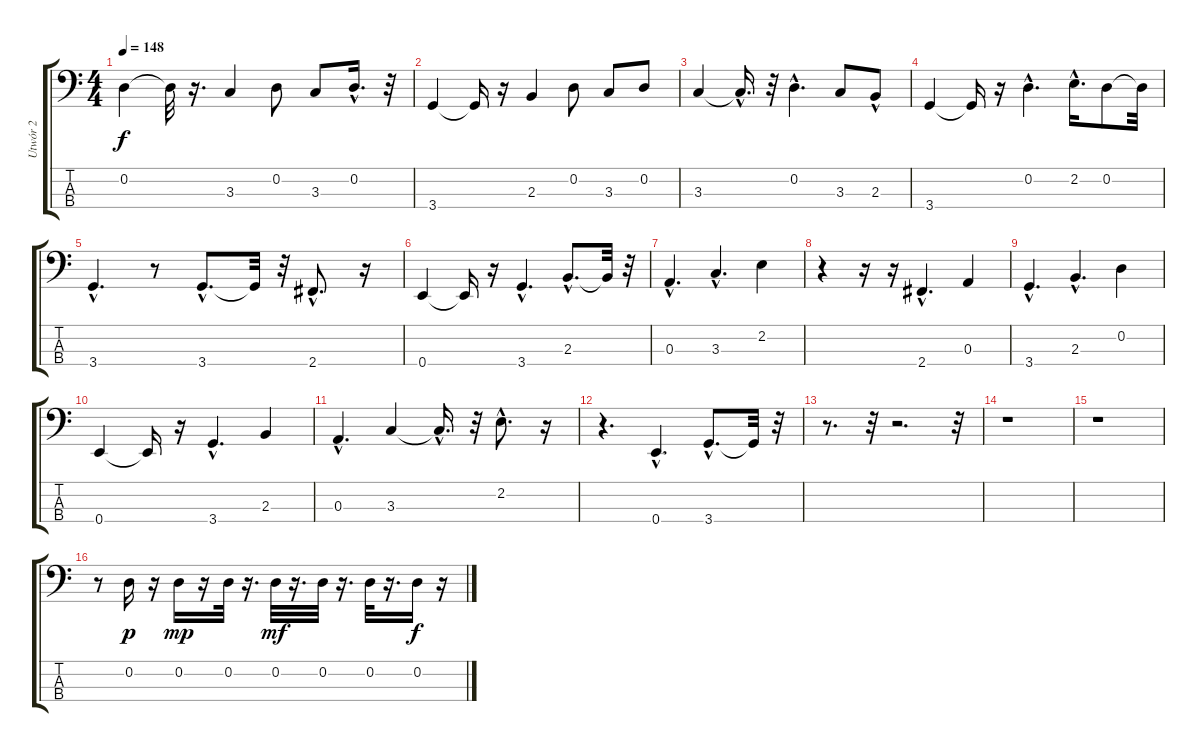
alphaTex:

\track ("Utwór 2" "Utwór 2") {instrument fretlessbass}
\staff {score tabs}
\tuning (G2 D2 A1 E1) {hide}
\ts (4 4)
\tempo 148
\clef f4
\ks c
0.2.4{dy f} 0.2{t}.32 r.16{d} 3.3.4 0.2.8 3.3.8 0.2{hac}.16{d} r.32 |
3.4.4 3.4{t}.16 r.16 2.3.4 0.2.8 3.3.8 0.2.8 |
3.3.4 3.3{hac t}.16{d} r.32 0.2{hac}.4{d} 3.3.8 2.3{hac}.8 |
3.4.4 3.4{t}.16 r.16 0.2{hac}.4{d} 2.2{hac}.16{d} 0.2.8 0.2{t}.32 |
3.4{hac}.4{d} r.8 3.4{hac}.8{d} 3.4{t}.32 r.32 2.4{hac}.8{d} r.16 |
0.4.4 0.4{t}.16 r.16 3.4{hac}.4{d} 2.3{hac}.8{d} 2.3{t}.32 r.32 |
0.3{hac}.4{d} 3.3{hac}.4{d} 2.2.4 |
r.4 r.16 r.16 2.4{hac}.4{d} 0.3.4 |
3.4{hac}.4{d} 2.3{hac}.4{d} 0.2.4 |
0.4.4 0.4{t}.16 r.16 3.4{hac}.4{d} 2.3.4 |
0.3{hac}.4{d} 3.3.4 3.3{hac t}.16{d} r.32 2.2{hac}.8{d} r.16 |
r.4{d} 0.4{hac}.4{d} 3.4{hac}.8{d} 3.4{t}.32 r.32 |
r.8{d} r.32 r.2{d} r.32 |
r.1 |
r.1 |
r.8 0.2.16{dy p} r.16 0.2.16{dy mp} r.16 0.2.32 r.16{d} 0.2.32{dy mf} r.16{d} 0.2.32 r.16{d} 0.2.32 r.16{d} 0.2.16{dy f} r.16
